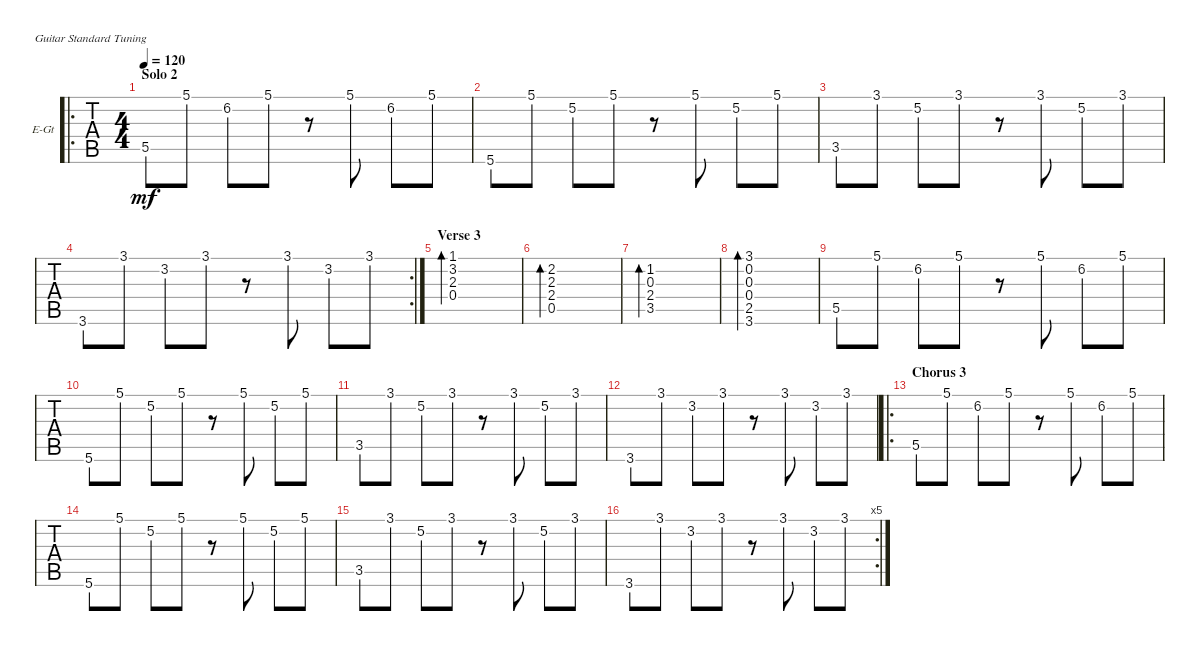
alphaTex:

\defaultSystemsLayout 4
\bracketExtendMode groupsimilarinstruments
\firstSystemTrackNameOrientation horizontal
\otherSystemsTrackNameOrientation horizontal
\track ("Guitar 2" "E-Gt") {instrument distortionguitar}
\staff {tabs}
\tuning (E4 B3 G3 D3 A2 E2)
\ro
\ts (4 4)
\section ("" "Solo 2")
\tempo 120
\clef g2
\ks c
5.5.8{dy mf} 5.1.8 6.2.8 5.1.8 r.8 5.1.8 6.2.8 5.1.8 |
5.6.8 5.1.8 5.2.8 5.1.8 r.8 5.1.8 5.2.8 5.1.8 |
3.5.8 3.1.8 5.2.8 3.1.8 r.8 3.1.8 5.2.8 3.1.8 |
\rc 2
3.6.8 3.1.8 3.2.8 3.1.8 r.8 3.1.8 3.2.8 3.1.8 |
\section ("" "Verse 3")
(2.3 3.2 1.1 0.4).1{bd 169} |
(0.5 2.4 2.3 2.2).1{bd 166} |
(3.5 2.4 0.3 1.2).1{bd 163} |
(3.1 0.2 0.3 0.4 2.5 3.6).1{bd 163} |
5.5.8 5.1.8 6.2.8 5.1.8 r.8 5.1.8 6.2.8 5.1.8 |
5.6.8 5.1.8 5.2.8 5.1.8 r.8 5.1.8 5.2.8 5.1.8 |
3.5.8 3.1.8 5.2.8 3.1.8 r.8 3.1.8 5.2.8 3.1.8 |
3.6.8 3.1.8 3.2.8 3.1.8 r.8 3.1.8 3.2.8 3.1.8 |
\ro
\section ("" "Chorus 3")
5.5.8 5.1.8 6.2.8 5.1.8 r.8 5.1.8 6.2.8 5.1.8 |
5.6.8 5.1.8 5.2.8 5.1.8 r.8 5.1.8 5.2.8 5.1.8 |
3.5.8 3.1.8 5.2.8 3.1.8 r.8 3.1.8 5.2.8 3.1.8 |
\rc 5
3.6.8 3.1.8 3.2.8 3.1.8 r.8 3.1.8 3.2.8 3.1.8
